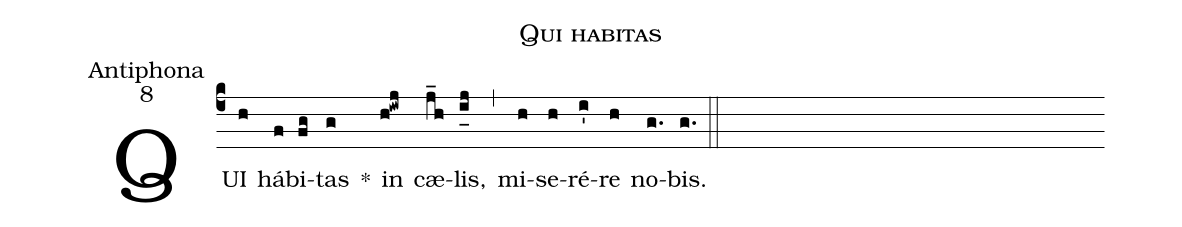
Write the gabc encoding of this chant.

name:Qui habitas;
office-part:Antiphona;
mode:8;
%%
(c4) QUI(h) há(f)bi(fg)tas(g) *() in(h!iwj) cæ(j_h)lis,(i_[uh:l]j) (,) mi(h)se(h)ré(i')re(h) no(g.)bis.(g.) (::)
